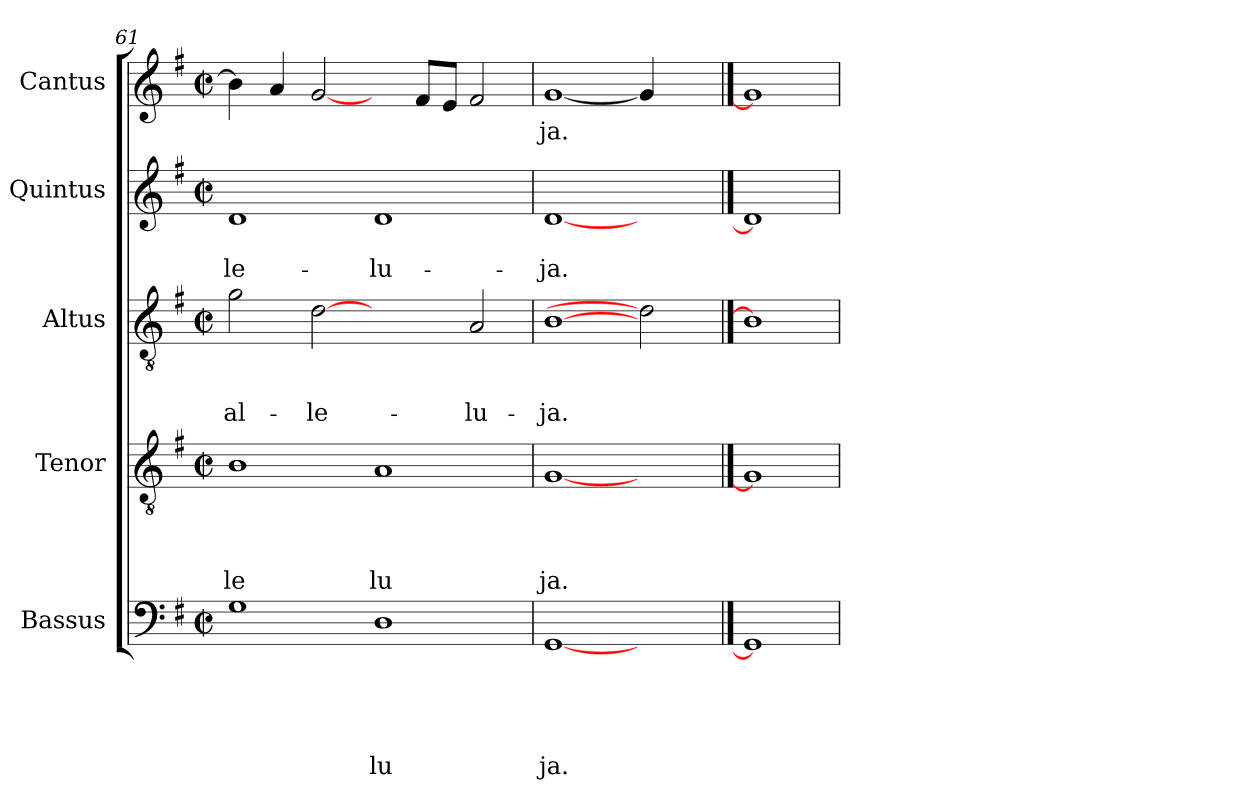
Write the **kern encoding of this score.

**kern	**text	**text	**text	**text	**text	**kern	**text	**text	**text	**text	**kern	**text	**text	**text	**kern	**text	**text	**kern	**text
*part5	*part5	*part5	*part5	*part5	*part5	*part4	*part4	*part4	*part4	*part4	*part3	*part3	*part3	*part3	*part2	*part2	*part2	*part1	*part1
*staff5	*staff5	*staff5	*staff5	*staff5	*staff5	*staff4	*staff4	*staff4	*staff4	*staff4	*staff3	*staff3	*staff3	*staff3	*staff2	*staff2	*staff2	*staff1	*staff1
*I"Bassus	*	*	*	*	*	*I"Tenor	*	*	*	*	*I"Altus	*	*	*	*I"Quintus	*	*	*I"Cantus	*
*clefF4	*	*	*	*	*	*clefGv2	*	*	*	*	*clefGv2	*	*	*	*clefG2	*	*	*clefG2	*
*k[f#]	*	*	*	*	*	*k[f#]	*	*	*	*	*k[f#]	*	*	*	*k[f#]	*	*	*k[f#]	*
*G:	*	*	*	*	*	*G:	*	*	*	*	*G:	*	*	*	*G:	*	*	*G:	*
*M2/2	*	*	*	*	*	*M2/2	*	*	*	*	*M2/2	*	*	*	*M2/2	*	*	*M2/2	*
*met(c|)	*	*	*	*	*	*met(c|)	*	*	*	*	*met(c|)	*	*	*	*met(c|)	*	*	*met(c|)	*
=61	=61	=61	=61	=61	=61	=61	=61	=61	=61	=61	=61	=61	=61	=61	=61	=61	=61	=61	=61
!	!	!	!	!	!	!	!	!	!	!LO:LY:b	!	!	!	!LO:LY:b	!	!	!LO:LY:b	!	!
1G	.	.	.	.	.	1B	.	.	.	le	2g\	.	.	al-	1d	.	-le-	4b\]	.
.	.	.	.	.	.	.	.	.	.	.	.	.	.	.	.	.	.	4a/	.
!	!	!	!	!	!	!	!	!	!	!	!	!	!	!LO:LY:b	!	!	!	!	!
.	.	.	.	.	.	.	.	.	.	.	[2d	.	.	-le-	.	.	.	[2g/	.
!	!	!	!	!	!LO:LY:b	!	!	!	!	!LO:LY:b	!	!	!	!	!	!	!LO:LY:b	!	!
1D	.	.	.	.	lu	1A	.	.	.	lu	2ryy	.	.	.	1d	.	-lu-	4ryy	.
.	.	.	.	.	.	.	.	.	.	.	.	.	.	.	.	.	.	8f#/L	.
.	.	.	.	.	.	.	.	.	.	.	.	.	.	.	.	.	.	8e/J	.
!	!	!	!	!	!	!	!	!	!	!	!	!	!	!LO:LY:b	!	!	!	!	!
.	.	.	.	.	.	.	.	.	.	.	2A/	.	.	-lu-	.	.	.	2f#/	.
=62	=62	=62	=62	=62	=62	=62	=62	=62	=62	=62	=62	=62	=62	=62	=62	=62	=62	=62	=62
!	!	!	!	!	!LO:LY:b	!	!	!	!	!LO:LY:b	!	!	!	!LO:LY:b	!	!	!LO:LY:b	!	!LO:LY:b
[1GG	.	.	.	.	ja.	[1G	.	.	.	ja.	[1B	.	.	-ja.	[1d	.	-ja.	[1g	-ja.
2ryy	.	.	.	.	.	2ryy	.	.	.	.	2d]	.	.	.	2ryy	.	.	4g/]	.
.	.	.	.	.	.	.	.	.	.	.	.	.	.	.	.	.	.	4ryy	.
==63	==63	==63	==63	==63	==63	==63	==63	==63	==63	==63	==63	==63	==63	==63	==63	==63	==63	==63	==63
1GG]	.	.	.	.	.	1G]	.	.	.	.	1B]	.	.	.	1d]	.	.	1g]	.
=	=	=	=	=	=	=	=	=	=	=	=	=	=	=	=	=	=	=	=
*-	*-	*-	*-	*-	*-	*-	*-	*-	*-	*-	*-	*-	*-	*-	*-	*-	*-	*-	*-
